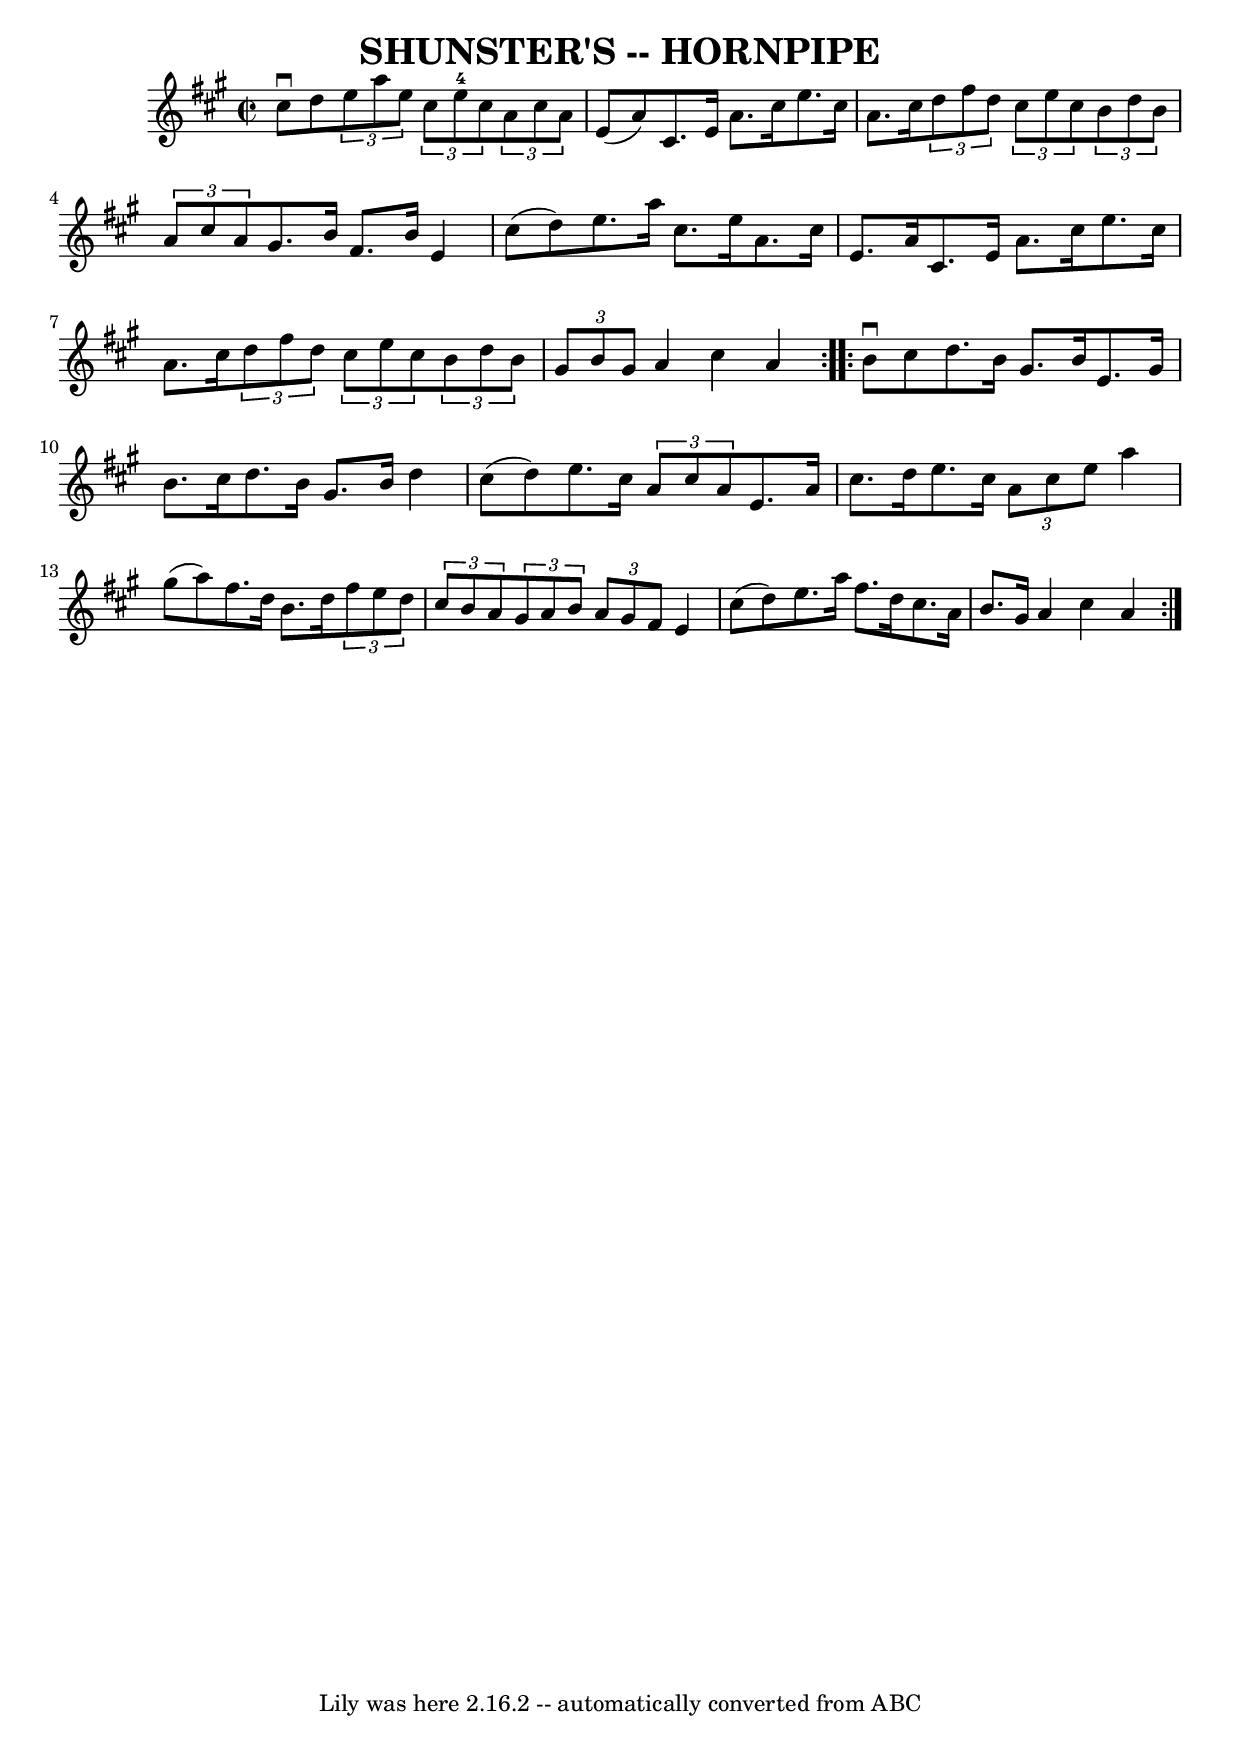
\version "2.7.40"
\include "Mammoth.ily"
\header {
	%% book = "Ryan's Mammoth Collection of Fiddle Tunes"
	crossRefNumber = "1"
	footnotes = ""
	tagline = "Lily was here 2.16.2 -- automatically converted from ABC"
	title = "SHUNSTER'S -- HORNPIPE"
}
voicedefault =  {


\repeat volta 2 {
\override Staff.TimeSignature #'style = #'C
 \time 2/2 
\key a \major cis''8^\downbow d''8        |
   
\times 2/3 { e''8 a''8 e''8  }   \times 2/3 { cis''8 e''8-4   
cis''8  }   \times 2/3 { a'8 cis''8 a'8  } e'8 (a'8)   |
 
 cis'8. e'16 a'8. cis''16 e''8. cis''16 a'8. cis''16      
  |
   \times 2/3 { d''8 fis''8 d''8  }   \times 2/3 { cis''8   
 e''8 cis''8  }   \times 2/3 { b'8 d''8 b'8  }   \times 2/3 { a'8  
 cis''8 a'8  }   |
 gis'8. b'16 fis'8. b'16 e'4    
cis''8 (d''8)   |
     |
 e''8. a''16 cis''8.    
e''16 a'8. cis''16 e'8. a'16    |
 cis'8. e'16 a'8.   
 cis''16 e''8. cis''16 a'8. cis''16        |
   \times 2/3 {  
 d''8 fis''8 d''8  }   \times 2/3 { cis''8 e''8 cis''8  }   
\times 2/3 { b'8 d''8 b'8  }   \times 2/3 { gis'8 b'8 gis'8  }  
 |
 a'4 cis''4 a'4    }     \repeat volta 2 { b'8^\downbow   
cis''8        |
 d''8. b'16 gis'8. b'16 e'8. gis'16    
b'8. cis''16    |
 d''8. b'16 gis'8. b'16 d''4 cis''8 
(d''8)       |
 e''8. cis''16    \times 2/3 { a'8 cis''8  
 a'8  } e'8. a'16 cis''8. d''16    |
 e''8. cis''16    
\times 2/3 { a'8 cis''8 e''8  } a''4 gis''8 (a''8)   
|
     |
 fis''8. d''16 b'8. d''16    \times 2/3 {   
fis''8 e''8 d''8  }   \times 2/3 { cis''8 b'8 a'8  }   |
   
\times 2/3 { gis'8 a'8 b'8  }   \times 2/3 { a'8 gis'8 fis'8  } 
 e'4 cis''8 (d''8)       |
 e''8. a''16 fis''8.    
d''16 cis''8. a'16 b'8. gis'16    |
 a'4 cis''4 a'4   
 }   
}

\score{
    <<

	\context Staff="default"
	{
	    \voicedefault 
	}

    >>
	\layout {
	}
	\midi {}
}
